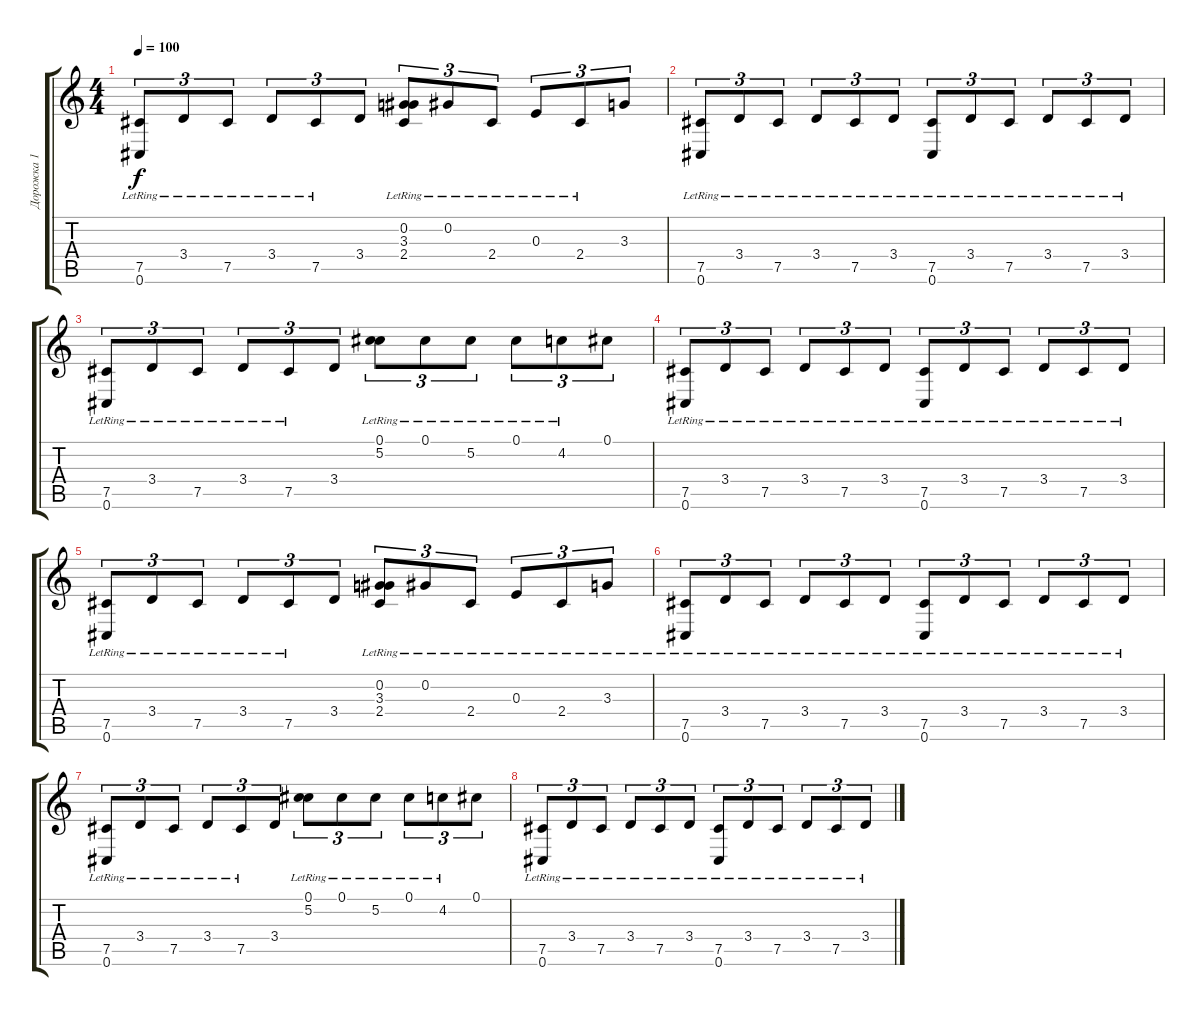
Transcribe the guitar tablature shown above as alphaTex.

\track ("Дорожка 1" "Дорожка 1") {instrument distortionguitar}
\staff {score tabs}
\tuning (Db4 Ab3 E3 B2 Gb2 Db2) {hide}
\ts (4 4)
\tempo 100
\clef g2
\ks c
(7.5 0.6{lr}).8{tu (3 2) dy f} 3.4{lr}.8{tu (3 2)} 7.5{lr}.8{tu (3 2)} 3.4{lr}.8{tu (3 2)} 7.5{lr}.8{tu (3 2)} 3.4.8{tu (3 2)} (0.2 3.3{lr} 2.4{lr}).8{tu (3 2)} 0.2{lr}.8{tu (3 2)} 2.4{lr}.8{tu (3 2)} 0.3{lr}.8{tu (3 2)} 2.4{lr}.8{tu (3 2)} 3.3.8{tu (3 2)} |
(7.5 0.6{lr}).8{tu (3 2)} 3.4{lr}.8{tu (3 2)} 7.5{lr}.8{tu (3 2)} 3.4{lr}.8{tu (3 2)} 7.5{lr}.8{tu (3 2)} 3.4{lr}.8{tu (3 2)} (7.5{lr} 0.6{lr}).8{tu (3 2)} 3.4{lr}.8{tu (3 2)} 7.5{lr}.8{tu (3 2)} 3.4{lr}.8{tu (3 2)} 7.5{lr}.8{tu (3 2)} 3.4{lr}.8{tu (3 2)} |
(7.5 0.6{lr}).8{tu (3 2)} 3.4{lr}.8{tu (3 2)} 7.5{lr}.8{tu (3 2)} 3.4{lr}.8{tu (3 2)} 7.5{lr}.8{tu (3 2)} 3.4.8{tu (3 2)} (0.1{lr} 5.2{lr}).8{tu (3 2)} 0.1{lr}.8{tu (3 2)} 5.2{lr}.8{tu (3 2)} 0.1{lr}.8{tu (3 2)} 4.2{lr}.8{tu (3 2)} 0.1.8{tu (3 2)} |
(7.5 0.6{lr}).8{tu (3 2)} 3.4{lr}.8{tu (3 2)} 7.5{lr}.8{tu (3 2)} 3.4{lr}.8{tu (3 2)} 7.5{lr}.8{tu (3 2)} 3.4{lr}.8{tu (3 2)} (7.5{lr} 0.6{lr}).8{tu (3 2)} 3.4{lr}.8{tu (3 2)} 7.5{lr}.8{tu (3 2)} 3.4{lr}.8{tu (3 2)} 7.5{lr}.8{tu (3 2)} 3.4{lr}.8{tu (3 2)} |
(7.5 0.6{lr}).8{tu (3 2)} 3.4{lr}.8{tu (3 2)} 7.5{lr}.8{tu (3 2)} 3.4{lr}.8{tu (3 2)} 7.5{lr}.8{tu (3 2)} 3.4.8{tu (3 2)} (0.2 3.3{lr} 2.4{lr}).8{tu (3 2)} 0.2{lr}.8{tu (3 2)} 2.4{lr}.8{tu (3 2)} 0.3{lr}.8{tu (3 2)} 2.4{lr}.8{tu (3 2)} 3.3{lr}.8{tu (3 2)} |
(7.5 0.6{lr}).8{tu (3 2)} 3.4{lr}.8{tu (3 2)} 7.5{lr}.8{tu (3 2)} 3.4{lr}.8{tu (3 2)} 7.5{lr}.8{tu (3 2)} 3.4{lr}.8{tu (3 2)} (7.5{lr} 0.6{lr}).8{tu (3 2)} 3.4{lr}.8{tu (3 2)} 7.5{lr}.8{tu (3 2)} 3.4{lr}.8{tu (3 2)} 7.5{lr}.8{tu (3 2)} 3.4{lr}.8{tu (3 2)} |
(7.5 0.6{lr}).8{tu (3 2)} 3.4{lr}.8{tu (3 2)} 7.5{lr}.8{tu (3 2)} 3.4{lr}.8{tu (3 2)} 7.5{lr}.8{tu (3 2)} 3.4.8{tu (3 2)} (0.1{lr} 5.2{lr}).8{tu (3 2)} 0.1{lr}.8{tu (3 2)} 5.2{lr}.8{tu (3 2)} 0.1{lr}.8{tu (3 2)} 4.2{lr}.8{tu (3 2)} 0.1.8{tu (3 2)} |
(7.5 0.6{lr}).8{tu (3 2)} 3.4{lr}.8{tu (3 2)} 7.5{lr}.8{tu (3 2)} 3.4{lr}.8{tu (3 2)} 7.5{lr}.8{tu (3 2)} 3.4{lr}.8{tu (3 2)} (7.5{lr} 0.6{lr}).8{tu (3 2)} 3.4{lr}.8{tu (3 2)} 7.5{lr}.8{tu (3 2)} 3.4{lr}.8{tu (3 2)} 7.5{lr}.8{tu (3 2)} 3.4{lr}.8{tu (3 2)}
